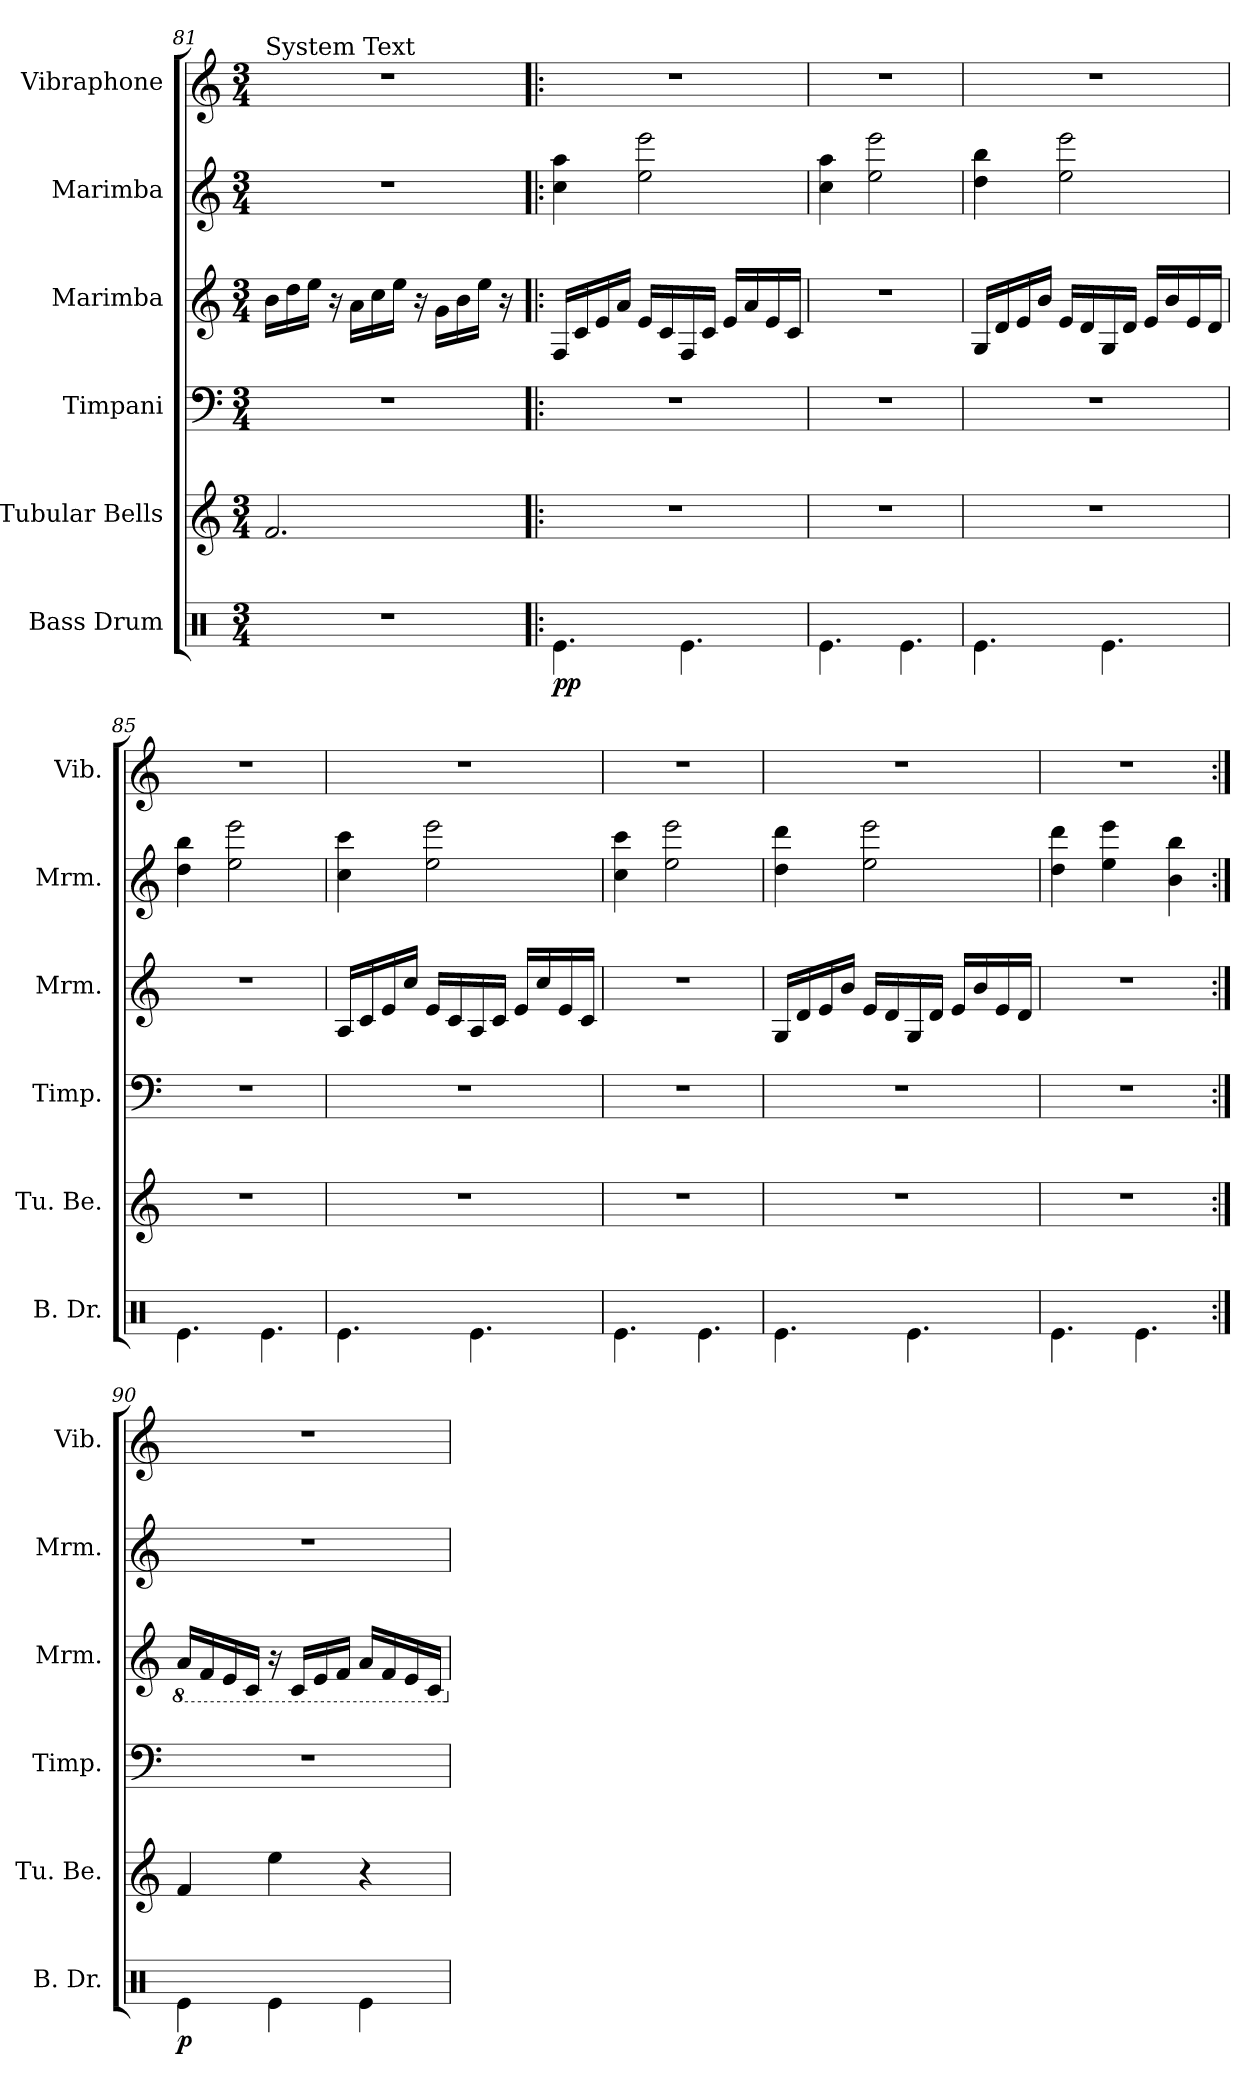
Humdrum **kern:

**kern	**dynam	**kern	**kern	**kern	**kern	**kern
*part6	*part6	*part5	*part4	*part3	*part2	*part1
*staff6	*staff6	*staff5	*staff4	*staff3	*staff2	*staff1
*I"Bass Drum	*	*I"Tubular Bells	*I"Timpani	*I"Marimba	*I"Marimba	*I"Vibraphone
*I'B. Dr.	*	*I'Tu. Be.	*I'Timp.	*I'Mrm.	*I'Mrm.	*I'Vib.
*clefX	*	*clefG2	*clefF4	*clefG2	*clefG2	*clefG2
*k[]	*	*k[]	*k[]	*k[]	*k[]	*k[]
*M3/4	*	*M3/4	*M3/4	*M3/4	*M3/4	*M3/4
=81	=81	=81	=81	=81	=81	=81
!	!	!	!	!	!	!LO:TX:a:t=System Text
2.r	.	2.f/	2.r	16b\LL	2.r	2.r
.	.	.	.	16dd\	.	.
.	.	.	.	16ee\JJ	.	.
.	.	.	.	16r	.	.
.	.	.	.	16a\LL	.	.
.	.	.	.	16cc\	.	.
.	.	.	.	16ee\JJ	.	.
.	.	.	.	16r	.	.
.	.	.	.	16g\LL	.	.
.	.	.	.	16b\	.	.
.	.	.	.	16ee\JJ	.	.
.	.	.	.	16r	.	.
!!LO:LB:g=z
=82!|:	=82!|:	=82!|:	=82!|:	=82!|:	=82!|:	=82!|:
!	!LO:DY:b	!	!	!	!	!
4.Re\	pp	2.r	2.r	16F/LL	4cc\ 4aa\	2.r
.	.	.	.	16c/	.	.
.	.	.	.	16e/	.	.
.	.	.	.	16a/JJ	.	.
.	.	.	.	16e/LL	2ee\ 2eee\	.
.	.	.	.	16c/	.	.
4.Re\	.	.	.	16F/	.	.
.	.	.	.	16c/JJ	.	.
.	.	.	.	16e/LL	.	.
.	.	.	.	16a/	.	.
.	.	.	.	16e/	.	.
.	.	.	.	16c/JJ	.	.
=83	=83	=83	=83	=83	=83	=83
4.Re\	.	2.r	2.r	2.r	4cc\ 4aa\	2.r
.	.	.	.	.	2ee\ 2eee\	.
4.Re\	.	.	.	.	.	.
=84	=84	=84	=84	=84	=84	=84
4.Re\	.	2.r	2.r	16G/LL	4dd\ 4bb\	2.r
.	.	.	.	16d/	.	.
.	.	.	.	16e/	.	.
.	.	.	.	16b/JJ	.	.
.	.	.	.	16e/LL	2ee\ 2eee\	.
.	.	.	.	16d/	.	.
4.Re\	.	.	.	16G/	.	.
.	.	.	.	16d/JJ	.	.
.	.	.	.	16e/LL	.	.
.	.	.	.	16b/	.	.
.	.	.	.	16e/	.	.
.	.	.	.	16d/JJ	.	.
=85	=85	=85	=85	=85	=85	=85
4.Re\	.	2.r	2.r	2.r	4dd\ 4bb\	2.r
.	.	.	.	.	2ee\ 2eee\	.
4.Re\	.	.	.	.	.	.
!!LO:PB:g=z
=86	=86	=86	=86	=86	=86	=86
4.Re\	.	2.r	2.r	16A/LL	4cc\ 4ccc\	2.r
.	.	.	.	16c/	.	.
.	.	.	.	16e/	.	.
.	.	.	.	16cc/JJ	.	.
.	.	.	.	16e/LL	2ee\ 2eee\	.
.	.	.	.	16c/	.	.
4.Re\	.	.	.	16A/	.	.
.	.	.	.	16c/JJ	.	.
.	.	.	.	16e/LL	.	.
.	.	.	.	16cc/	.	.
.	.	.	.	16e/	.	.
.	.	.	.	16c/JJ	.	.
=87	=87	=87	=87	=87	=87	=87
4.Re\	.	2.r	2.r	2.r	4cc\ 4ccc\	2.r
.	.	.	.	.	2ee\ 2eee\	.
4.Re\	.	.	.	.	.	.
=88	=88	=88	=88	=88	=88	=88
4.Re\	.	2.r	2.r	16G/LL	4dd\ 4ddd\	2.r
.	.	.	.	16d/	.	.
.	.	.	.	16e/	.	.
.	.	.	.	16b/JJ	.	.
.	.	.	.	16e/LL	2ee\ 2eee\	.
.	.	.	.	16d/	.	.
4.Re\	.	.	.	16G/	.	.
.	.	.	.	16d/JJ	.	.
.	.	.	.	16e/LL	.	.
.	.	.	.	16b/	.	.
.	.	.	.	16e/	.	.
.	.	.	.	16d/JJ	.	.
=89	=89	=89	=89	=89	=89	=89
4.Re\	.	2.r	2.r	2.r	4dd\ 4ddd\	2.r
.	.	.	.	.	4ee\ 4eee\	.
4.Re\	.	.	.	.	.	.
.	.	.	.	.	4b\ 4bb\	.
!!LO:LB:g=z
=90:|!	=90:|!	=90:|!	=90:|!	=90:|!	=90:|!	=90:|!
*	*	*	*	*8ba	*	*
!	!LO:DY:b	!	!	!	!	!
4Re\	p	4f/	2.r	16A/LL	2.r	2.r
.	.	.	.	16F/	.	.
.	.	.	.	16E/	.	.
.	.	.	.	16C/JJ	.	.
4Re\	.	4ee\	.	16r	.	.
.	.	.	.	16C/LL	.	.
.	.	.	.	16E/	.	.
.	.	.	.	16F/JJ	.	.
4Re\	.	4r	.	16A/LL	.	.
.	.	.	.	16F/	.	.
.	.	.	.	16E/	.	.
.	.	.	.	16C/JJ	.	.
*	*	*	*	*X8ba	*	*
=	=	=	=	=	=	=
*-	*-	*-	*-	*-	*-	*-
